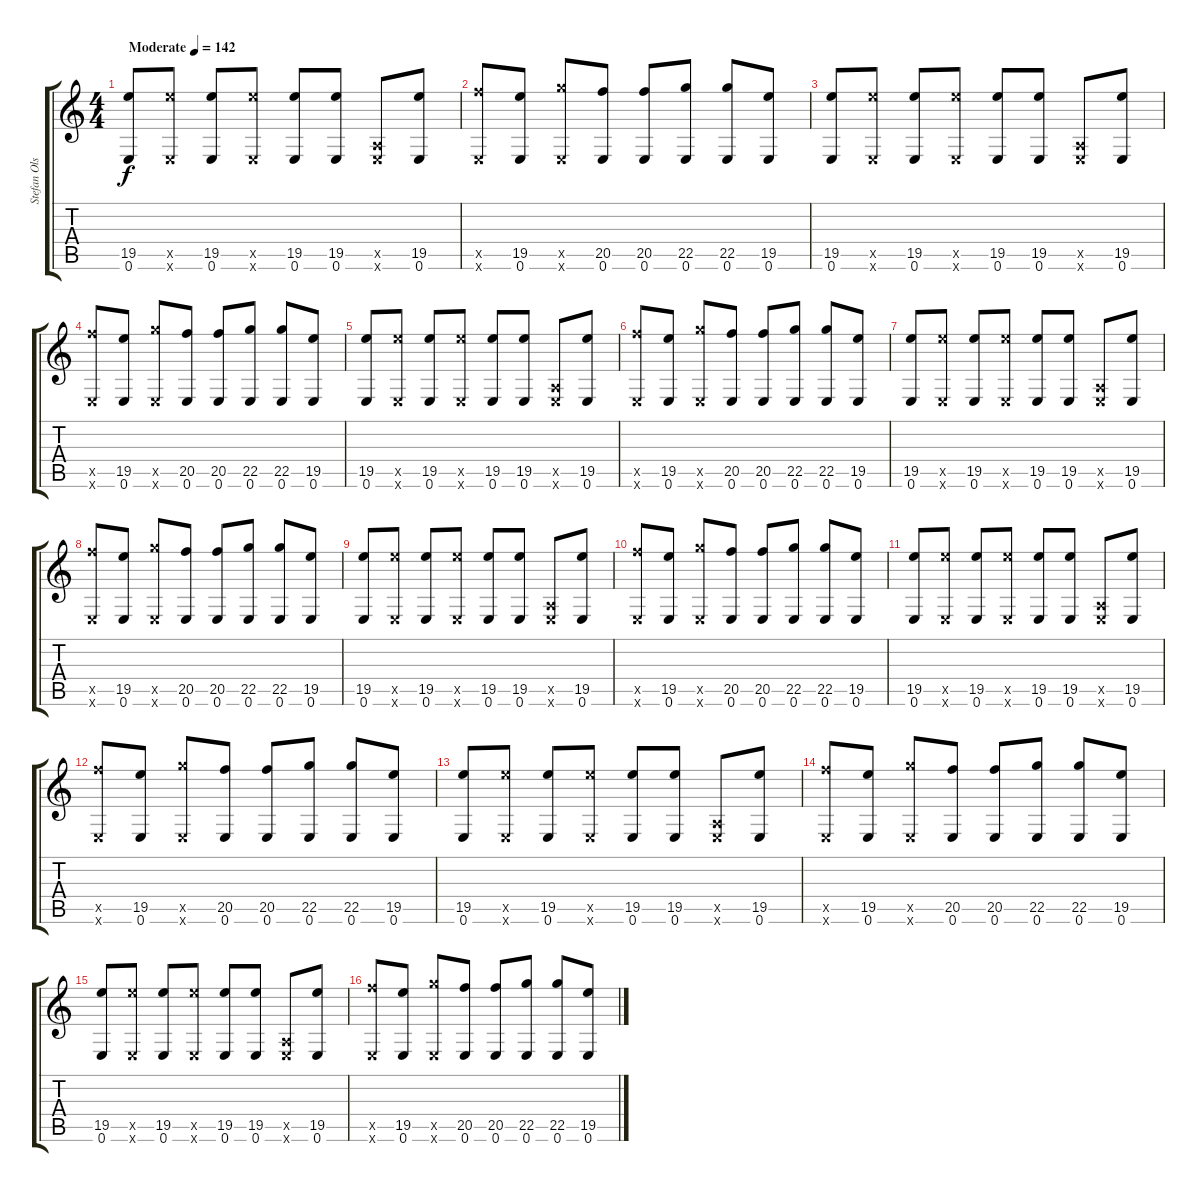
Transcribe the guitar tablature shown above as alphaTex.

\track ("Stefan Olsdel rythm guitar" "Stefan Ols") {instrument overdrivenguitar}
\staff {score tabs}
\tuning (E4 B3 G3 D3 A2 E2) {hide}
\ts (4 4)
\tempo (142 "Moderate")
\clef g2
\ks c
(19.5 0.6).8{dy f instrument overdrivenguitar} (19.5{x} 0.6{x}).8 (19.5 0.6).8 (19.5{x} 0.6{x}).8 (19.5 0.6).8 (19.5 0.6).8 (0.5{x} 0.6{x}).8 (19.5 0.6).8 |
(20.5{x} 0.6{x}).8 (19.5 0.6).8 (22.5{x} 0.6{x}).8 (20.5 0.6).8 (20.5 0.6).8 (22.5 0.6).8 (22.5 0.6).8 (19.5 0.6).8 |
(19.5 0.6).8 (19.5{x} 0.6{x}).8 (19.5 0.6).8 (19.5{x} 0.6{x}).8 (19.5 0.6).8 (19.5 0.6).8 (0.5{x} 0.6{x}).8 (19.5 0.6).8 |
(20.5{x} 0.6{x}).8 (19.5 0.6).8 (22.5{x} 0.6{x}).8 (20.5 0.6).8 (20.5 0.6).8 (22.5 0.6).8 (22.5 0.6).8 (19.5 0.6).8 |
(19.5 0.6).8 (19.5{x} 0.6{x}).8 (19.5 0.6).8 (19.5{x} 0.6{x}).8 (19.5 0.6).8 (19.5 0.6).8 (0.5{x} 0.6{x}).8 (19.5 0.6).8 |
(20.5{x} 0.6{x}).8 (19.5 0.6).8 (22.5{x} 0.6{x}).8 (20.5 0.6).8 (20.5 0.6).8 (22.5 0.6).8 (22.5 0.6).8 (19.5 0.6).8 |
(19.5 0.6).8 (19.5{x} 0.6{x}).8 (19.5 0.6).8 (19.5{x} 0.6{x}).8 (19.5 0.6).8 (19.5 0.6).8 (0.5{x} 0.6{x}).8 (19.5 0.6).8 |
(20.5{x} 0.6{x}).8 (19.5 0.6).8 (22.5{x} 0.6{x}).8 (20.5 0.6).8 (20.5 0.6).8 (22.5 0.6).8 (22.5 0.6).8 (19.5 0.6).8 |
(19.5 0.6).8 (19.5{x} 0.6{x}).8 (19.5 0.6).8 (19.5{x} 0.6{x}).8 (19.5 0.6).8 (19.5 0.6).8 (0.5{x} 0.6{x}).8 (19.5 0.6).8 |
(20.5{x} 0.6{x}).8 (19.5 0.6).8 (22.5{x} 0.6{x}).8 (20.5 0.6).8 (20.5 0.6).8 (22.5 0.6).8 (22.5 0.6).8 (19.5 0.6).8 |
(19.5 0.6).8 (19.5{x} 0.6{x}).8 (19.5 0.6).8 (19.5{x} 0.6{x}).8 (19.5 0.6).8 (19.5 0.6).8 (0.5{x} 0.6{x}).8 (19.5 0.6).8 |
(20.5{x} 0.6{x}).8 (19.5 0.6).8 (22.5{x} 0.6{x}).8 (20.5 0.6).8 (20.5 0.6).8 (22.5 0.6).8 (22.5 0.6).8 (19.5 0.6).8 |
(19.5 0.6).8 (19.5{x} 0.6{x}).8 (19.5 0.6).8 (19.5{x} 0.6{x}).8 (19.5 0.6).8 (19.5 0.6).8 (0.5{x} 0.6{x}).8 (19.5 0.6).8 |
(20.5{x} 0.6{x}).8 (19.5 0.6).8 (22.5{x} 0.6{x}).8 (20.5 0.6).8 (20.5 0.6).8 (22.5 0.6).8 (22.5 0.6).8 (19.5 0.6).8 |
(19.5 0.6).8 (19.5{x} 0.6{x}).8 (19.5 0.6).8 (19.5{x} 0.6{x}).8 (19.5 0.6).8 (19.5 0.6).8 (0.5{x} 0.6{x}).8 (19.5 0.6).8 |
(20.5{x} 0.6{x}).8 (19.5 0.6).8 (22.5{x} 0.6{x}).8 (20.5 0.6).8 (20.5 0.6).8 (22.5 0.6).8 (22.5 0.6).8 (19.5 0.6).8
